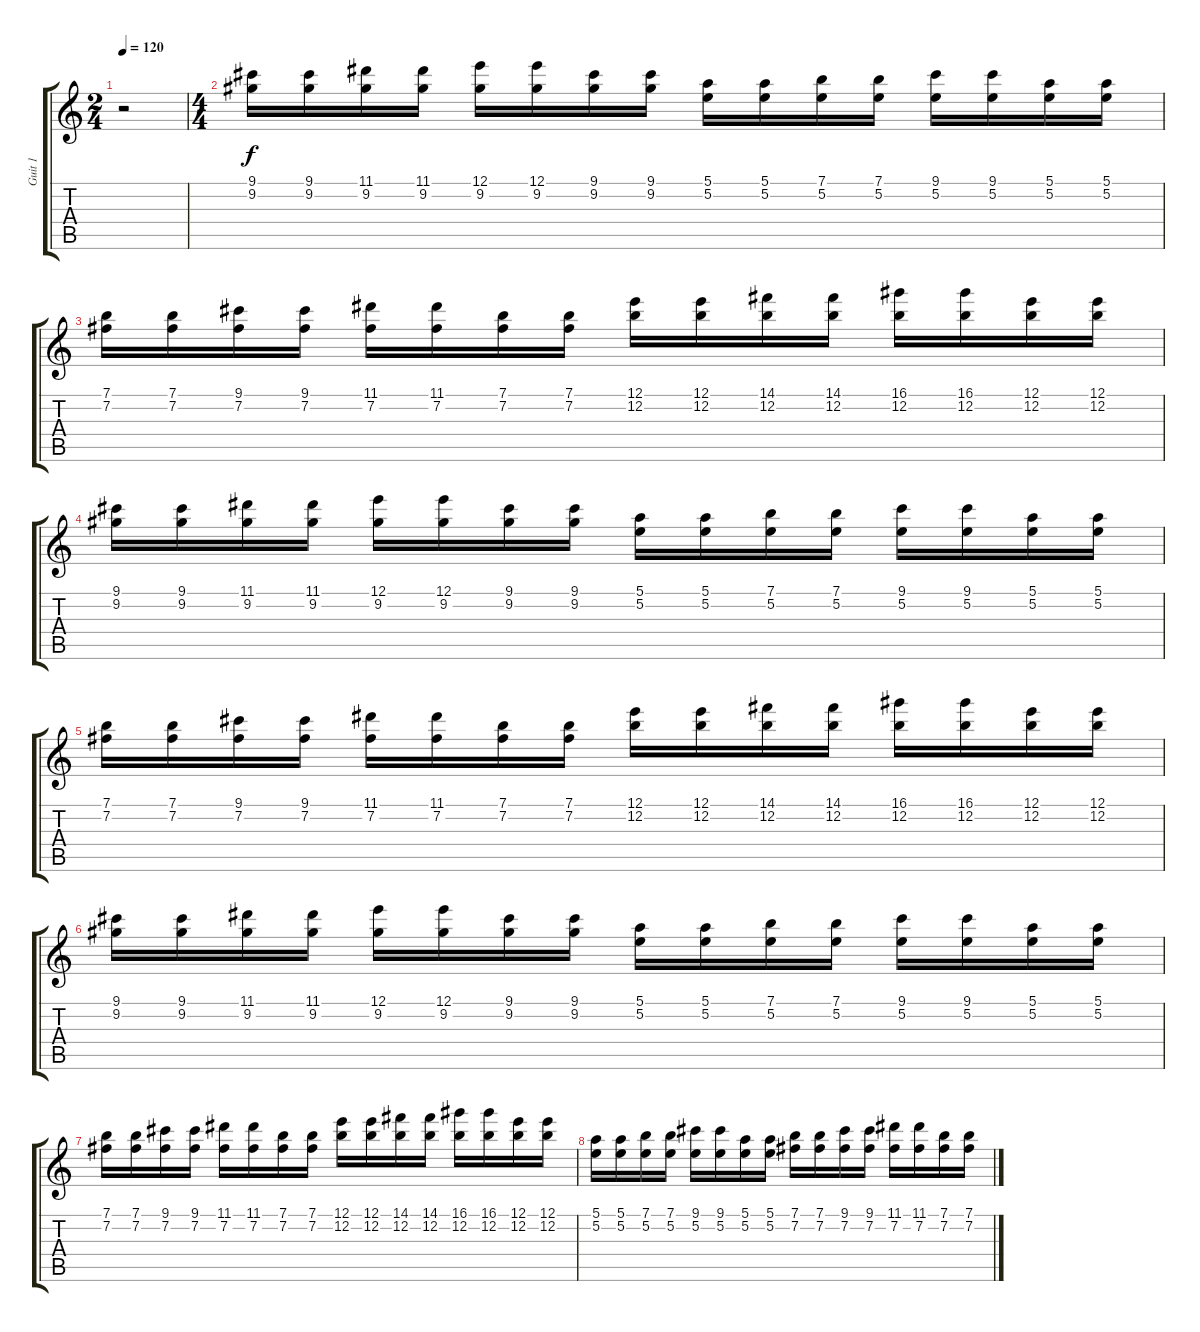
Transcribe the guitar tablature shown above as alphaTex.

\track ("Guit 1" "Guit 1") {instrument distortionguitar}
\staff {score tabs}
\tuning (E4 B3 G3 D3 A2 E2) {hide}
\ts (2 4)
\tempo 120
\clef g2
\ks c
r.2{dy f instrument distortionguitar} |
\ts (4 4)
(9.1 9.2).16{balance 14 instrument electricguitarclean} (9.1 9.2).16 (11.1 9.2).16 (11.1 9.2).16 (12.1 9.2).16 (12.1 9.2).16 (9.1 9.2).16 (9.1 9.2).16 (5.1 5.2).16 (5.1 5.2).16 (7.1 5.2).16 (7.1 5.2).16 (9.1 5.2).16 (9.1 5.2).16 (5.1 5.2).16 (5.1 5.2).16 |
(7.1 7.2).16 (7.1 7.2).16 (9.1 7.2).16 (9.1 7.2).16 (11.1 7.2).16 (11.1 7.2).16 (7.1 7.2).16 (7.1 7.2).16 (12.1 12.2).16 (12.1 12.2).16 (14.1 12.2).16 (14.1 12.2).16 (16.1 12.2).16 (16.1 12.2).16 (12.1 12.2).16 (12.1 12.2).16 |
(9.1 9.2).16 (9.1 9.2).16 (11.1 9.2).16 (11.1 9.2).16 (12.1 9.2).16 (12.1 9.2).16 (9.1 9.2).16 (9.1 9.2).16 (5.1 5.2).16 (5.1 5.2).16 (7.1 5.2).16 (7.1 5.2).16 (9.1 5.2).16 (9.1 5.2).16 (5.1 5.2).16 (5.1 5.2).16 |
(7.1 7.2).16 (7.1 7.2).16 (9.1 7.2).16 (9.1 7.2).16 (11.1 7.2).16 (11.1 7.2).16 (7.1 7.2).16 (7.1 7.2).16 (12.1 12.2).16 (12.1 12.2).16 (14.1 12.2).16 (14.1 12.2).16 (16.1 12.2).16 (16.1 12.2).16 (12.1 12.2).16 (12.1 12.2).16 |
(9.1 9.2).16{volume 10} (9.1 9.2).16 (11.1 9.2).16 (11.1 9.2).16 (12.1 9.2).16 (12.1 9.2).16 (9.1 9.2).16 (9.1 9.2).16 (5.1 5.2).16 (5.1 5.2).16 (7.1 5.2).16 (7.1 5.2).16 (9.1 5.2).16 (9.1 5.2).16 (5.1 5.2).16 (5.1 5.2).16 |
(7.1 7.2).16 (7.1 7.2).16 (9.1 7.2).16 (9.1 7.2).16 (11.1 7.2).16 (11.1 7.2).16 (7.1 7.2).16 (7.1 7.2).16 (12.1 12.2).16 (12.1 12.2).16 (14.1 12.2).16 (14.1 12.2).16 (16.1 12.2).16 (16.1 12.2).16 (12.1 12.2).16 (12.1 12.2).16 |
(5.1 5.2).16 (5.1 5.2).16 (7.1 5.2).16 (7.1 5.2).16 (9.1 5.2).16 (9.1 5.2).16 (5.1 5.2).16 (5.1 5.2).16 (7.1 7.2).16 (7.1 7.2).16 (9.1 7.2).16 (9.1 7.2).16 (11.1 7.2).16 (11.1 7.2).16 (7.1 7.2).16 (7.1 7.2).16
